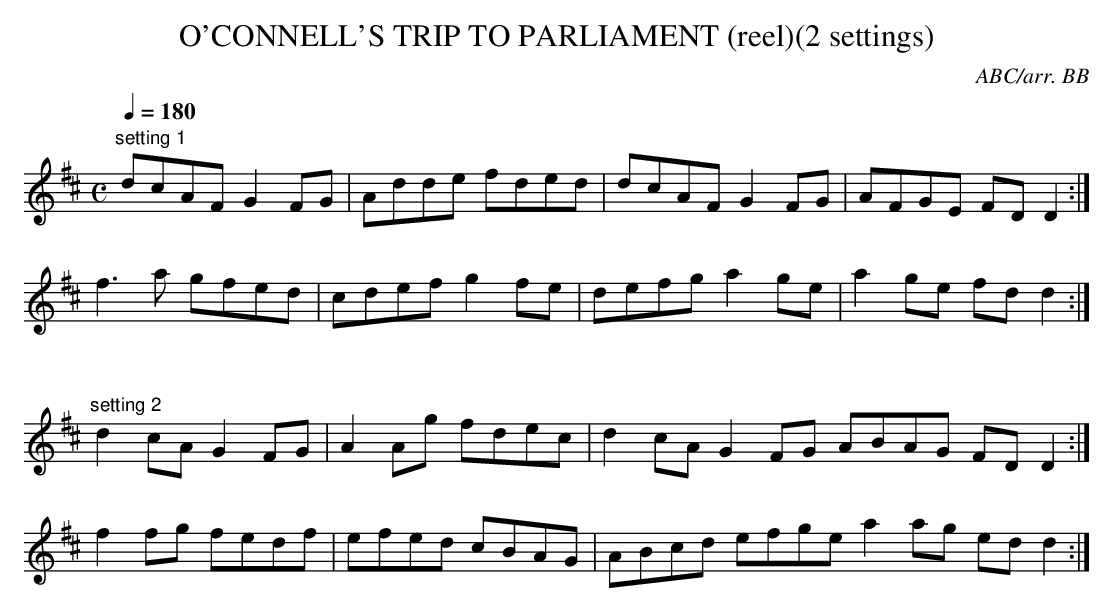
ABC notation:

X:1
T:O'CONNELL'S TRIP TO PARLIAMENT (reel)(2 settings)
C:ABC/arr. BB
M:C
Q:1/4=180
K:D
"setting 1"
dcAF G2FG|Adde fded|dcAF G2FG|AFGE FDD2:|
f3a gfed|cdef g2fe|defg a2ge|a2ge fdd2:|
%%vskip
"setting 2"
d2cA G2FG|A2Ag fdec|d2cA G2FG ABAG FDD2:|
f2fg fedf|efed cBAG|ABcd efge a2ag edd2:|
